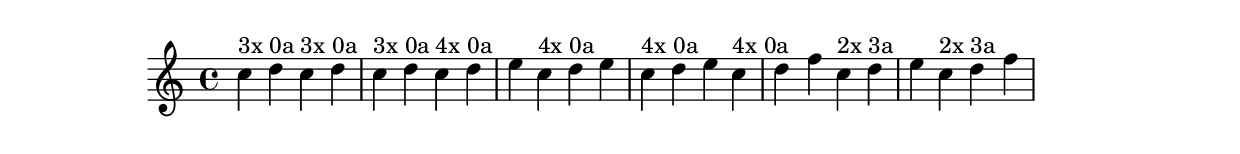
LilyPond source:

\version "2.1.30"

\header{
texidoc="
LilyPond has three modes for repeats: folded, unfolded and
semi-unfolded.  Unfolded repeats are fully written out. Semi unfolded
repeats have the body written and all alternatives sequentially.
Folded repeats have the body written and all alternatives
simultaneo.ly.  If the number of alternatives is larger than the
repeat count, the excess alternatives are ignored.  If the number of
alternatives is smaller, the first alternative is multiplied to get to
the number of repeats.

Unfolded behavior:
"
}

\score {

  \context Voice \notes\relative c'' {
\repeat unfold 3 { c^"3x 0a" d }
% less alts than body
\repeat unfold 4 { c^"4x 0a" d } \alternative { e f }
% more alts than body
\repeat unfold 2 { c^"2x 3a" d } \alternative { e f g } 
}}


